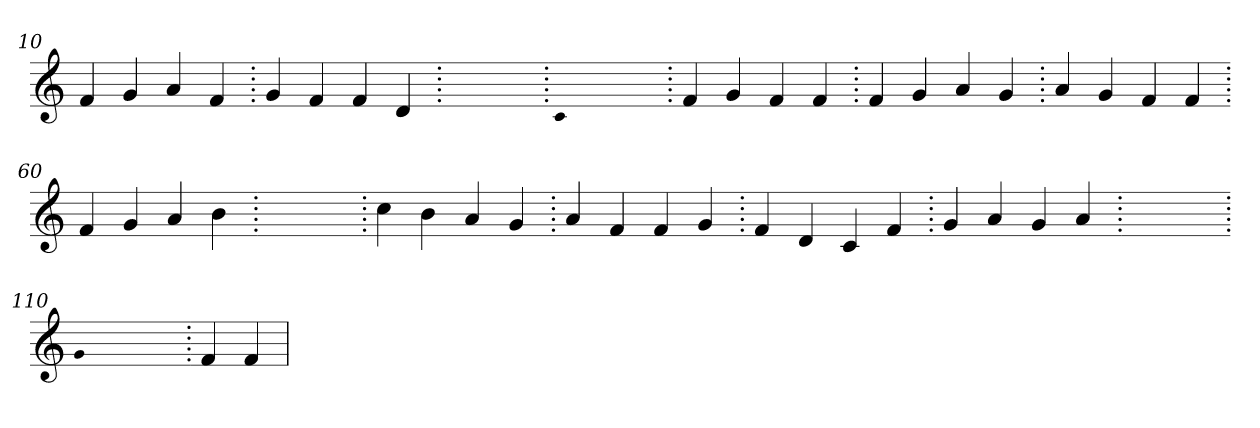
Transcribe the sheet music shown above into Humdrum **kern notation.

**kern
*part1
*staff1
*clefG2
=10.
4f
4g
4a
4f
=20.
4g
4f
4f
4d
=30.
1ryy
=30.
qqc
1ryy
=30.
4f
4g
4f
4f
=40.
4f
4g
4a
4g
=50.
4a
4g
4f
4f
=60.
4f
4g
4a
4b
=70.
1ryy
=70.
4cc
4b
4a
4g
=80.
4a
4f
4f
4g
=90.
4f
4d
4c
4f
=100.
4g
4a
4g
4a
=110.
1ryy
=110.
qqg
1ryy
=110.
4f
4f
=
*-
